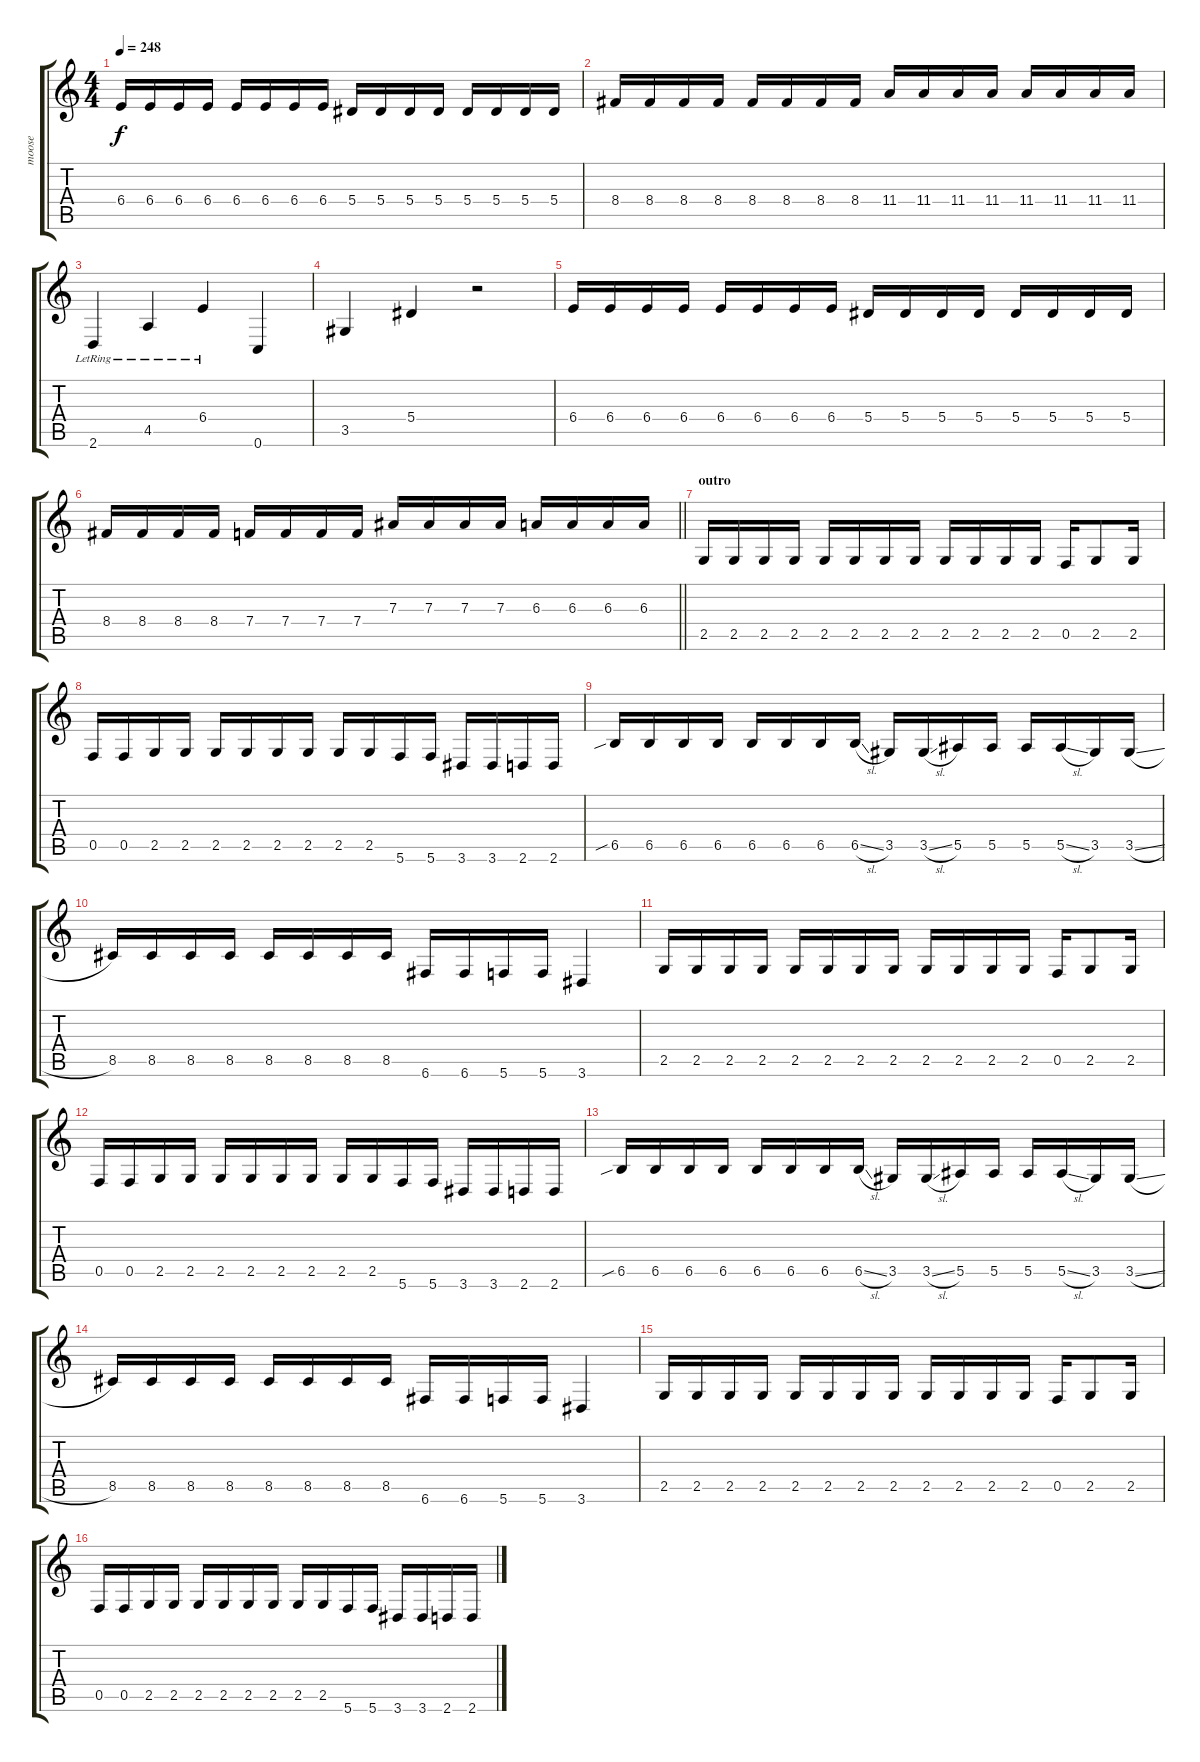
\track ("moose" "moose") {instrument slapbass2}
\staff {score tabs}
\tuning (C4 G3 Eb3 Bb2 F2 C2) {hide}
\ts (4 4)
\tempo 248
\clef g2
\ks c
6.4.16{dy f} 6.4.16 6.4.16 6.4.16 6.4.16 6.4.16 6.4.16 6.4.16 5.4.16 5.4.16 5.4.16 5.4.16 5.4.16 5.4.16 5.4.16 5.4.16 |
8.4.16 8.4.16 8.4.16 8.4.16 8.4.16 8.4.16 8.4.16 8.4.16 11.4.16 11.4.16 11.4.16 11.4.16 11.4.16 11.4.16 11.4.16 11.4.16 |
2.6{lr}.4 4.5{lr}.4 6.4{lr}.4 0.6.4 |
3.5.4 5.4.4 r.2 |
6.4.16 6.4.16 6.4.16 6.4.16 6.4.16 6.4.16 6.4.16 6.4.16 5.4.16 5.4.16 5.4.16 5.4.16 5.4.16 5.4.16 5.4.16 5.4.16 |
\barLineRight lightlight
8.4.16 8.4.16 8.4.16 8.4.16 7.4.16 7.4.16 7.4.16 7.4.16 7.3.16 7.3.16 7.3.16 7.3.16 6.3.16 6.3.16 6.3.16 6.3.16 |
\section ("" "outro")
2.5.16 2.5.16 2.5.16 2.5.16 2.5.16 2.5.16 2.5.16 2.5.16 2.5.16 2.5.16 2.5.16 2.5.16 0.5.16 2.5.8 2.5.16 |
0.5.16 0.5.16 2.5.16 2.5.16 2.5.16 2.5.16 2.5.16 2.5.16 2.5.16 2.5.16 5.6.16 5.6.16 3.6.16 3.6.16 2.6.16 2.6.16 |
6.5{sib}.16 6.5.16 6.5.16 6.5.16 6.5.16 6.5.16 6.5.16 6.5{sl}.16 3.5.16 3.5{sl}.16 5.5.16 5.5.16 5.5.16 5.5{sl}.16 3.5.16 3.5{sl}.16 |
8.5.16 8.5.16 8.5.16 8.5.16 8.5.16 8.5.16 8.5.16 8.5.16 6.6.16 6.6.16 5.6.16 5.6.16 3.6.4 |
2.5.16 2.5.16 2.5.16 2.5.16 2.5.16 2.5.16 2.5.16 2.5.16 2.5.16 2.5.16 2.5.16 2.5.16 0.5.16 2.5.8 2.5.16 |
0.5.16 0.5.16 2.5.16 2.5.16 2.5.16 2.5.16 2.5.16 2.5.16 2.5.16 2.5.16 5.6.16 5.6.16 3.6.16 3.6.16 2.6.16 2.6.16 |
6.5{sib}.16 6.5.16 6.5.16 6.5.16 6.5.16 6.5.16 6.5.16 6.5{sl}.16 3.5.16 3.5{sl}.16 5.5.16 5.5.16 5.5.16 5.5{sl}.16 3.5.16 3.5{sl}.16 |
8.5.16 8.5.16 8.5.16 8.5.16 8.5.16 8.5.16 8.5.16 8.5.16 6.6.16 6.6.16 5.6.16 5.6.16 3.6.4 |
2.5.16 2.5.16 2.5.16 2.5.16 2.5.16 2.5.16 2.5.16 2.5.16 2.5.16 2.5.16 2.5.16 2.5.16 0.5.16 2.5.8 2.5.16 |
0.5.16 0.5.16 2.5.16 2.5.16 2.5.16 2.5.16 2.5.16 2.5.16 2.5.16 2.5.16 5.6.16 5.6.16 3.6.16 3.6.16 2.6.16 2.6.16
